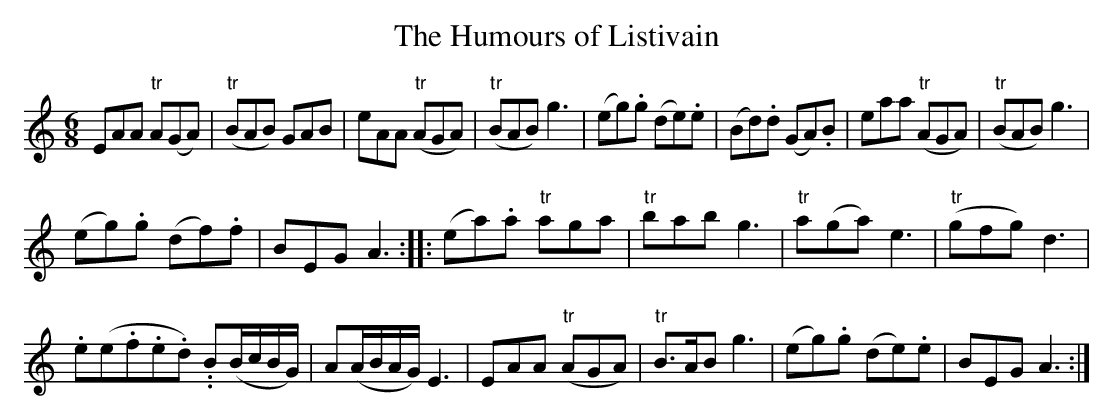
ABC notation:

X:1
T:Humours of Listivain, The
M:6/8
K:Am
EAA "tr"A(GA)| ("tr"BAB) GAB| eAA ("tr"AGA)| ("tr"BAB) g3|\
(eg).g (de).e| (Bd).d (GA).B| eaa ("tr"AGA)| ("tr"BAB) g3|
(eg).g (df).f| BEG A3 ::\
(ea).a "tr"aga| "tr"bab g3| \
"tr"a(ga) e3| ("tr"gfg) d3|
.e(e.f.e.d.) .B(B/c/B/G/)| A(A/B/A/G/) E3| \
EAA ("tr"AGA)| "tr"B>AB g3| \
(eg).g (de).e| BEG A3 :|
